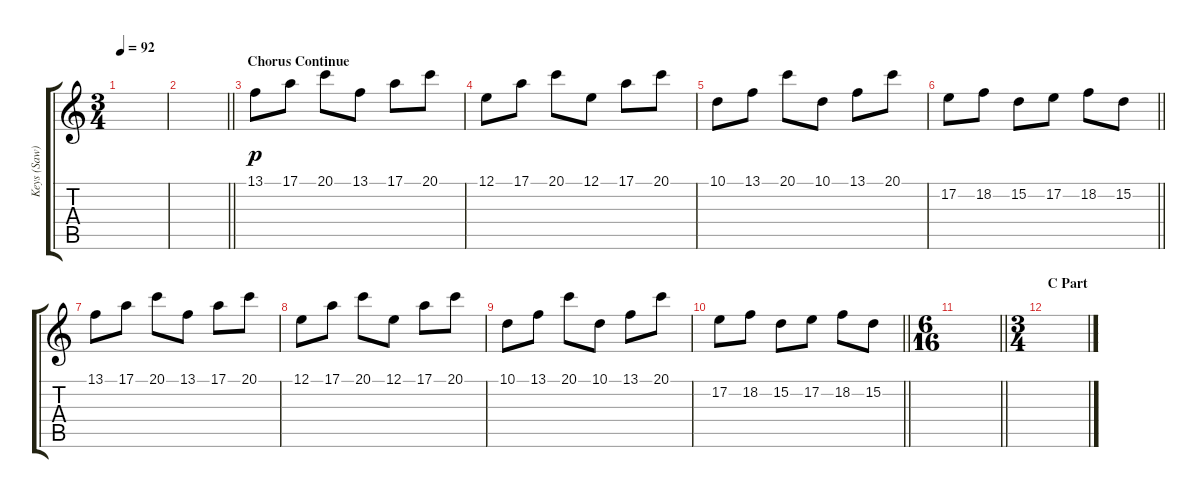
\track ("Keys (Saw)" "Keys (Saw)") {instrument lead2sawtooth}
\staff {score tabs}
\tuning (E4 B3 G3 D3 A2 D2) {hide}
\ts (3 4)
\tempo 92
\clef g2
\ks c
|
\barLineRight lightlight
|
\section ("" "Chorus Continue")
13.1.8{dy p} 17.1.8 20.1.8 13.1.8 17.1.8 20.1.8 |
12.1.8 17.1.8 20.1.8 12.1.8 17.1.8 20.1.8 |
10.1.8 13.1.8 20.1.8 10.1.8 13.1.8 20.1.8 |
\barLineRight lightlight
17.2.8 18.2.8 15.2.8 17.2.8 18.2.8 15.2.8 |
13.1.8 17.1.8 20.1.8 13.1.8 17.1.8 20.1.8 |
12.1.8 17.1.8 20.1.8 12.1.8 17.1.8 20.1.8 |
10.1.8 13.1.8 20.1.8 10.1.8 13.1.8 20.1.8 |
\barLineRight lightlight
17.2.8 18.2.8 15.2.8 17.2.8 18.2.8 15.2.8 |
\ts (6 16)
\barLineRight lightlight
|
\ts (3 4)
\section ("" "C Part ")
